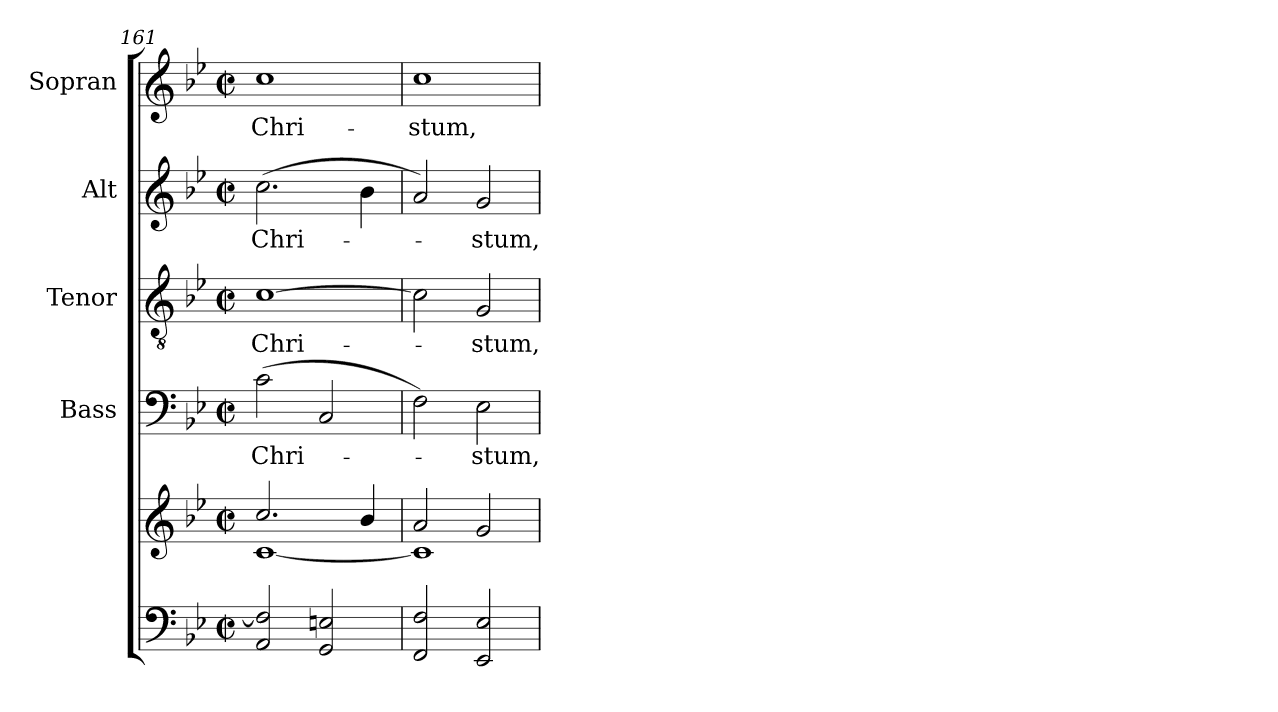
**kern	**kern	**kern	**text	**kern	**text	**kern	**text	**kern	**text
*part5	*part5	*part4	*part4	*part3	*part3	*part2	*part2	*part1	*part1
*staff6	*staff5	*staff4	*staff4	*staff3	*staff3	*staff2	*staff2	*staff1	*staff1
*	*	*I"Bass	*	*I"Tenor	*	*I"Alt	*	*I"Sopran	*
*	*	*I'B.	*	*I'T.	*	*I'A.	*	*I'S.	*
*clefF4	*clefG2	*clefF4	*	*clefGv2	*	*clefG2	*	*clefG2	*
*k[b-e-]	*k[b-e-]	*k[b-e-]	*	*k[b-e-]	*	*k[b-e-]	*	*k[b-e-]	*
*B-:	*B-:	*B-:	*	*B-:	*	*B-:	*	*B-:	*
*M2/2	*M2/2	*M2/2	*	*M2/2	*	*M2/2	*	*M2/2	*
*met(c|)	*met(c|)	*met(c|)	*	*met(c|)	*	*met(c|)	*	*met(c|)	*
=161	=161	=161	=161	=161	=161	=161	=161	=161	=161
*	*^	*	*	*	*	*	*	*	*
!	!	!	!	!LO:LY:b	!	!LO:LY:b	!	!LO:LY:b	!	!LO:LY:b
2AA/ 2F/]	2.cc/	[<1c	(>2c\	Chri-	[1c	Chri-	(>2.cc\	Chri-	1cc	Chri-
2GG/ 2En/	.	.	2C/	.	.	.	.	.	.	.
.	4b-/	.	.	.	.	.	4b-\	.	.	.
=162	=162	=162	=162	=162	=162	=162	=162	=162	=162	=162
!	!	!	!	!	!	!	!	!	!	!LO:LY:b
2FF/ 2F/	2a/	1c]	2F\)	.	2c\]	.	2a/)	.	1cc	-stum,
!	!	!	!	!LO:LY:b	!	!LO:LY:b	!	!LO:LY:b	!	!
2EE-/ 2E-/	2g/	.	2E-\	-stum,	2G/	-stum,	2g/	-stum,	.	.
*	*v	*v	*	*	*	*	*	*	*	*
=	=	=	=	=	=	=	=	=	=
*-	*-	*-	*-	*-	*-	*-	*-	*-	*-
